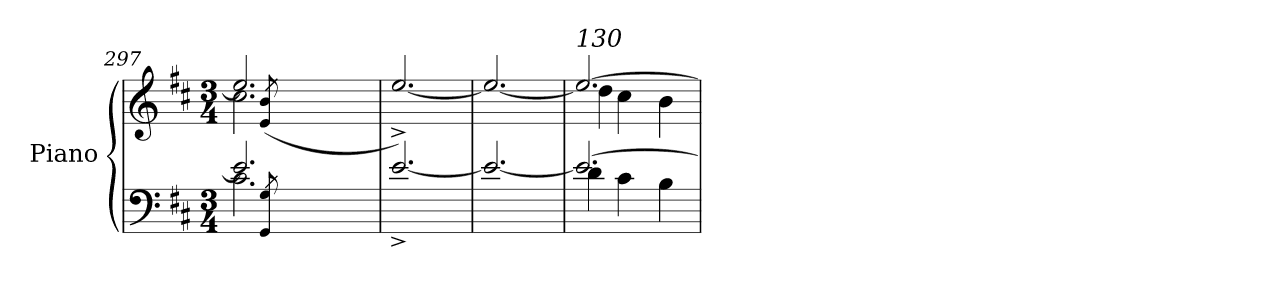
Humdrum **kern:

**kern	**kern
*part1	*part1
*staff2	*staff1
*I"Piano	*
*I'Pno	*
*clefF4	*clefG2
*k[f#c#]	*k[f#c#]
*M3/4	*M3/4
=297	=297
*^	*^
*	*^	*	*^
2.e/]	2.c#\	16ryy	2.ee/]	2.cc#\	16ryy
.	.	8qGG/ 8qG/	.	.	(>8qe/ 8qb/
.	.	8.GG!yy 8.G!yy	.	.	8.e!yy 8.b!yy
*v	*v	*v	*	*	*
*	*v	*v	*v
=298	=298
[2.e^/	[2.ee^/)
!!LO:LB:g=z
=299	=299
2.e/_	2.ee/_
=300	=300
*^	*^
!	!	!LO:TX:a:i:t=130	!
2.e/_	4d\	2.ee/_	4dd\
.	4c#\	.	4cc#\
.	4B\	.	4b\
*v	*v	*	*
*	*v	*v
=	=
*-	*-
